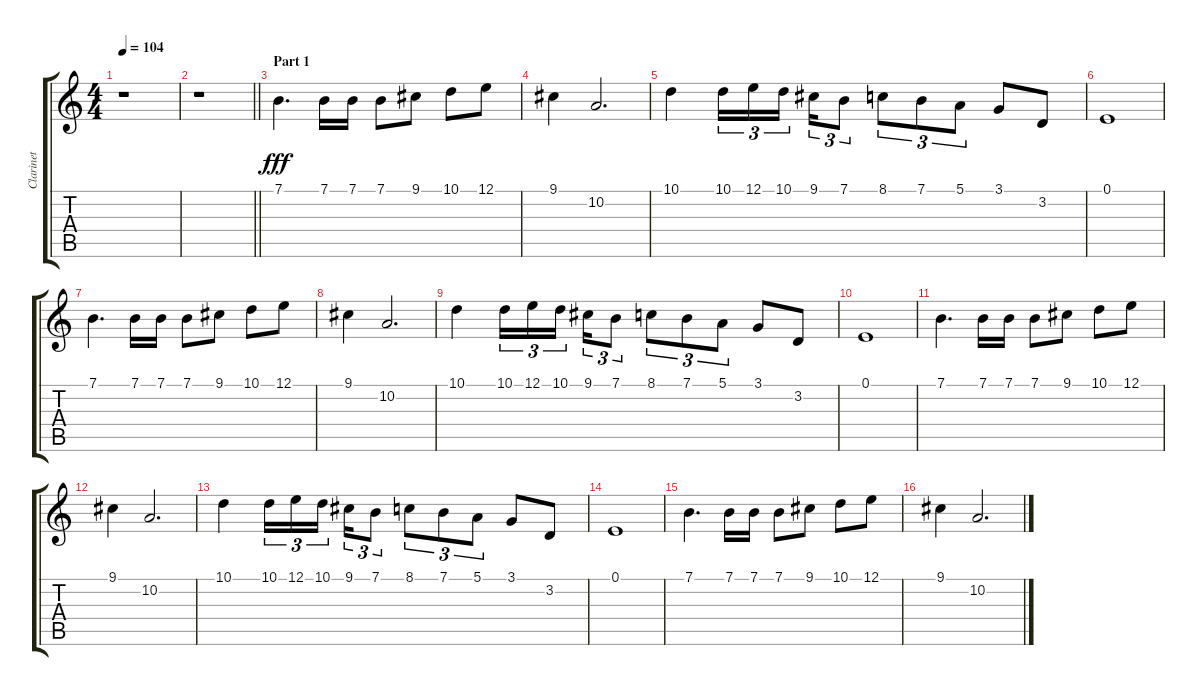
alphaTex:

\track ("Clarinet" "Clarinet") {instrument clarinet}
\staff {score tabs}
\tuning (E4 B3 G3 D3 A2 E2) {hide}
\ts (4 4)
\tempo 104
\clef g2
\ks c
r.1{dy fff} |
\barLineRight lightlight
r.1 |
\section ("" "Part 1")
7.1.4{d} 7.1.16 7.1.16 7.1.8 9.1.8 10.1.8 12.1.8 |
9.1.4 10.2.2{d} |
10.1.4 10.1.16{tu (3 2)} 12.1.16{tu (3 2)} 10.1.16{tu (3 2) beam splitsecondary} 9.1.16{tu (3 2)} 7.1.8{tu (3 2)} 8.1.8{tu (3 2)} 7.1.8{tu (3 2)} 5.1.8{tu (3 2)} 3.1.8 3.2.8 |
0.1.1 |
7.1.4{d} 7.1.16 7.1.16 7.1.8 9.1.8 10.1.8 12.1.8 |
9.1.4 10.2.2{d} |
10.1.4 10.1.16{tu (3 2)} 12.1.16{tu (3 2)} 10.1.16{tu (3 2) beam splitsecondary} 9.1.16{tu (3 2)} 7.1.8{tu (3 2)} 8.1.8{tu (3 2)} 7.1.8{tu (3 2)} 5.1.8{tu (3 2)} 3.1.8 3.2.8 |
0.1.1 |
7.1.4{d} 7.1.16 7.1.16 7.1.8 9.1.8 10.1.8 12.1.8 |
9.1.4 10.2.2{d} |
10.1.4 10.1.16{tu (3 2)} 12.1.16{tu (3 2)} 10.1.16{tu (3 2) beam splitsecondary} 9.1.16{tu (3 2)} 7.1.8{tu (3 2)} 8.1.8{tu (3 2)} 7.1.8{tu (3 2)} 5.1.8{tu (3 2)} 3.1.8 3.2.8 |
0.1.1 |
7.1.4{d} 7.1.16 7.1.16 7.1.8 9.1.8 10.1.8 12.1.8 |
9.1.4 10.2.2{d}
